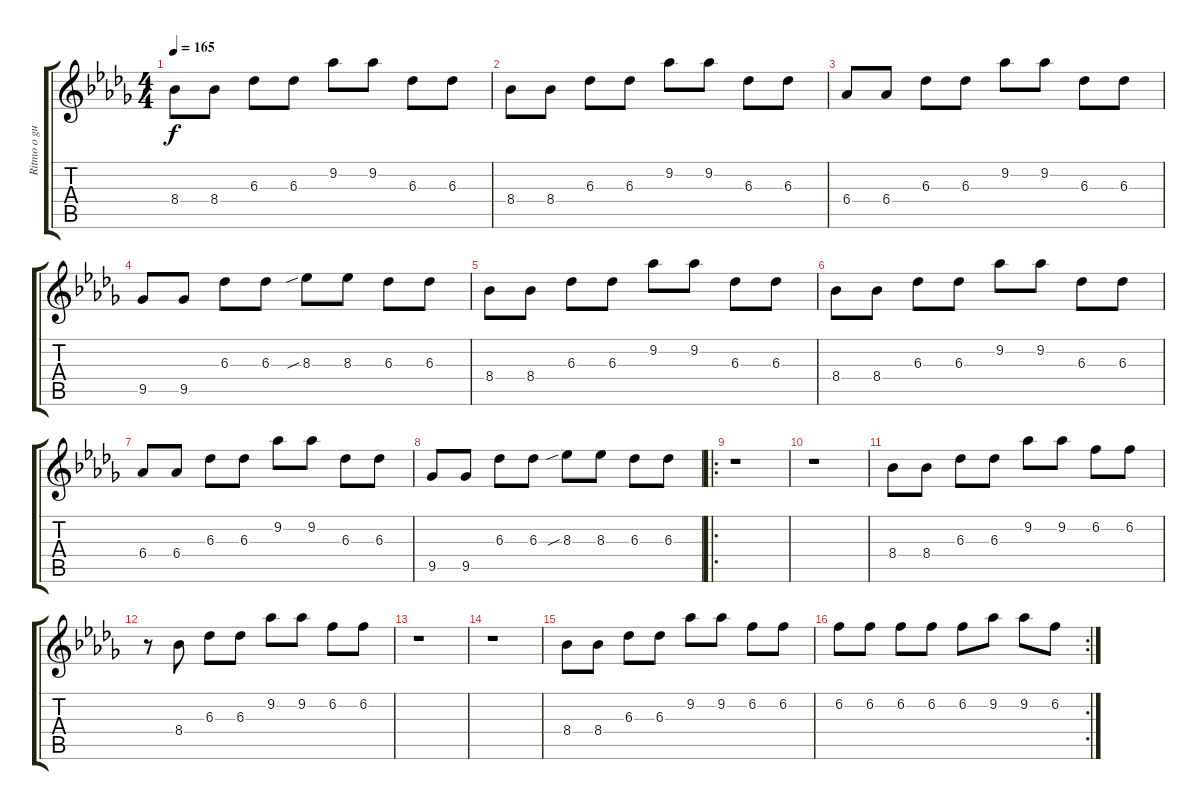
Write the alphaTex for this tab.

\track ("Ritmo o guitarra 2 (rithm or guitar 2)" "Ritmo o gu") {instrument overdrivenguitar}
\staff {score tabs}
\tuning (E4 B3 G3 D3 A2 D2) {hide}
\ts (4 4)
\tempo 165
\clef g2
\ks db
8.4.8{dy f} 8.4.8 6.3.8 6.3.8 9.2.8 9.2.8 6.3.8 6.3.8 |
8.4.8 8.4.8 6.3.8 6.3.8 9.2.8 9.2.8 6.3.8 6.3.8 |
6.4.8 6.4.8 6.3.8 6.3.8 9.2.8 9.2.8 6.3.8 6.3.8 |
9.5.8 9.5.8 6.3.8 6.3.8 8.3{sib}.8 8.3.8 6.3.8 6.3.8 |
8.4.8 8.4.8 6.3.8 6.3.8 9.2.8 9.2.8 6.3.8 6.3.8 |
8.4.8 8.4.8 6.3.8 6.3.8 9.2.8 9.2.8 6.3.8 6.3.8 |
6.4.8 6.4.8 6.3.8 6.3.8 9.2.8 9.2.8 6.3.8 6.3.8 |
9.5.8 9.5.8 6.3.8 6.3.8 8.3{sib}.8 8.3.8 6.3.8 6.3.8 |
\ro
r.1 |
r.1 |
8.4.8 8.4.8 6.3.8 6.3.8 9.2.8 9.2.8 6.2.8 6.2.8 |
r.8 8.4.8 6.3.8 6.3.8 9.2.8 9.2.8 6.2.8 6.2.8 |
r.1 |
r.1 |
8.4.8 8.4.8 6.3.8 6.3.8 9.2.8 9.2.8 6.2.8 6.2.8 |
\rc 2
6.2.8 6.2.8 6.2.8 6.2.8 6.2.8 9.2.8 9.2.8 6.2.8
